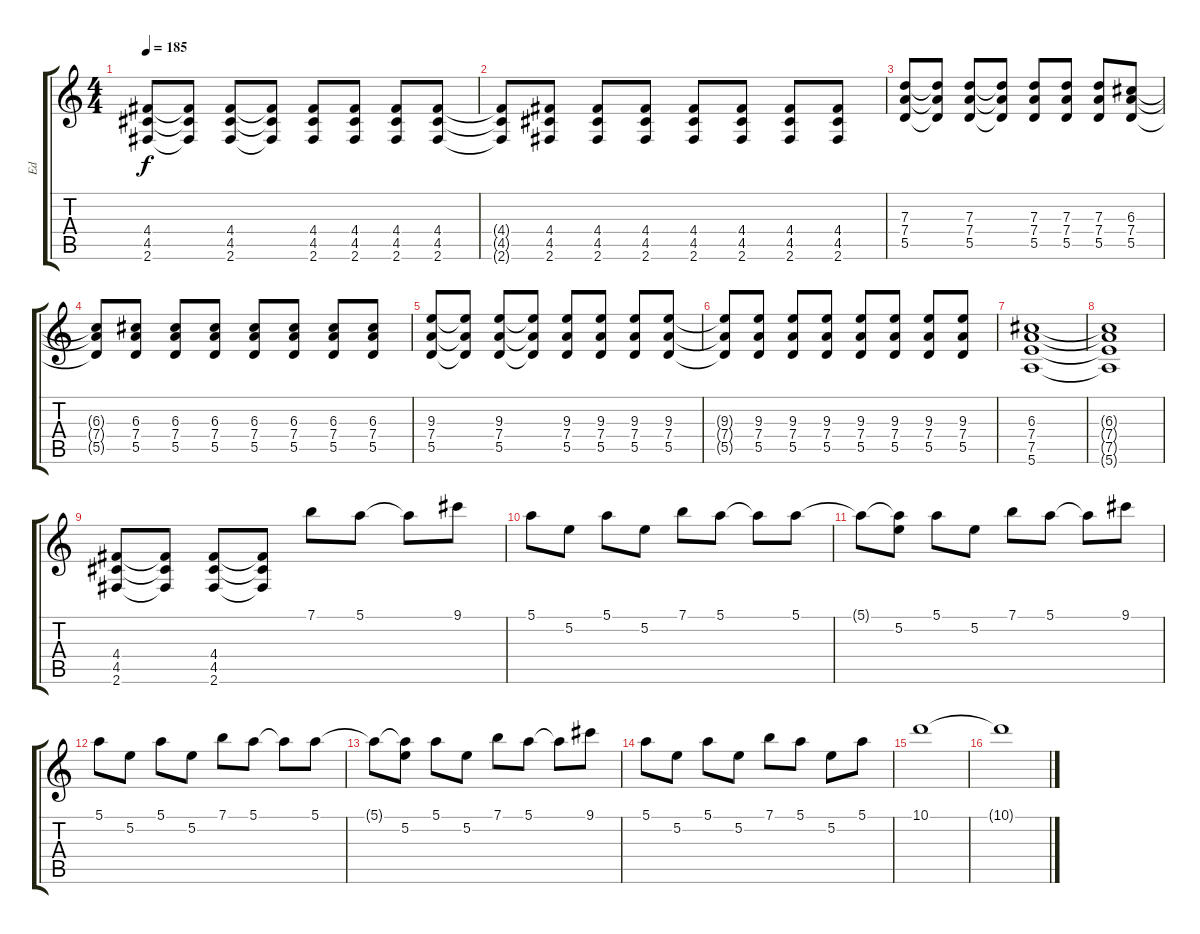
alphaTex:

\track ("Ed" "Ed") {instrument acousticguitarsteel}
\staff {score tabs}
\tuning (E4 B3 G3 D3 A2 E2) {hide}
\ts (4 4)
\tempo 185
\clef g2
\ks c
(4.4 4.5 2.6).8{dy f} (4.4{t} 4.5{t} 2.6{t}).8 (4.4 4.5 2.6).8 (4.4{t} 4.5{t} 2.6{t}).8 (4.4 4.5 2.6).8 (4.4 4.5 2.6).8 (4.4 4.5 2.6).8 (4.4 4.5 2.6).8 |
(4.4{t} 4.5{t} 2.6{t}).8 (4.4 4.5 2.6).8 (4.4 4.5 2.6).8 (4.4 4.5 2.6).8 (4.4 4.5 2.6).8 (4.4 4.5 2.6).8 (4.4 4.5 2.6).8 (4.4 4.5 2.6).8 |
(7.3 7.4 5.5).8 (7.3{t} 7.4{t} 5.5{t}).8 (7.3 7.4 5.5).8 (7.3{t} 7.4{t} 5.5{t}).8 (7.3 7.4 5.5).8 (7.3 7.4 5.5).8 (7.3 7.4 5.5).8 (6.3 7.4 5.5).8 |
(6.3{t} 7.4{t} 5.5{t}).8 (6.3 7.4 5.5).8 (6.3 7.4 5.5).8 (6.3 7.4 5.5).8 (6.3 7.4 5.5).8 (6.3 7.4 5.5).8 (6.3 7.4 5.5).8 (6.3 7.4 5.5).8 |
(9.3 7.4 5.5).8 (9.3{t} 7.4{t} 5.5{t}).8 (9.3 7.4 5.5).8 (9.3{t} 7.4{t} 5.5{t}).8 (9.3 7.4 5.5).8 (9.3 7.4 5.5).8 (9.3 7.4 5.5).8 (9.3 7.4 5.5).8 |
(9.3{t} 7.4{t} 5.5{t}).8 (9.3 7.4 5.5).8 (9.3 7.4 5.5).8 (9.3 7.4 5.5).8 (9.3 7.4 5.5).8 (9.3 7.4 5.5).8 (9.3 7.4 5.5).8 (9.3 7.4 5.5).8 |
(6.3 7.4 7.5 5.6).1 |
(6.3{t} 7.4{t} 7.5{t} 5.6{t}).1 |
(4.4 4.5 2.6).8 (4.4{t} 4.5{t} 2.6{t}).8 (4.4 4.5 2.6).8 (4.4{t} 4.5{t} 2.6{t}).8 7.1.8 5.1.8 5.1{t}.8 9.1.8 |
5.1.8 5.2.8 5.1.8 5.2.8 7.1.8 5.1.8 5.1{t}.8 5.1.8 |
5.1{t}.8 (5.1{t} 5.2).8 5.1.8 5.2.8 7.1.8 5.1.8 5.1{t}.8 9.1.8 |
5.1.8 5.2.8 5.1.8 5.2.8 7.1.8 5.1.8 5.1{t}.8 5.1.8 |
5.1{t}.8 (5.1{t} 5.2).8 5.1.8 5.2.8 7.1.8 5.1.8 5.1{t}.8 9.1.8 |
5.1.8 5.2.8 5.1.8 5.2.8 7.1.8 5.1.8 5.2.8 5.1.8 |
10.1.1 |
10.1{t}.1
